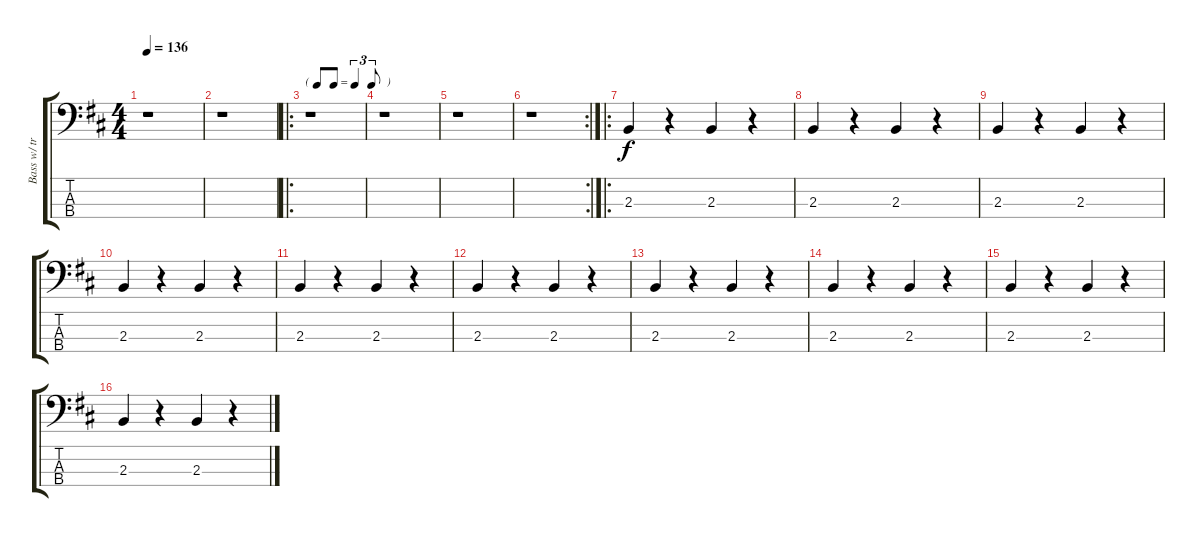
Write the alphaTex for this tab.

\track ("Bass w/ treble rolled off" "Bass w/ tr") {instrument fretlessbass}
\staff {score tabs}
\tuning (G2 D2 A1 E1) {hide}
\ts (4 4)
\tempo 136
\clef f4
\ks d
r.1{dy f instrument fretlessbass} |
r.1 |
\ro
\tf triplet8th
r.1 |
r.1 |
r.1 |
\rc 2
r.1 |
\ro
2.3.4 r.4 2.3.4 r.4 |
2.3.4 r.4 2.3.4 r.4 |
2.3.4 r.4 2.3.4 r.4 |
2.3.4 r.4 2.3.4 r.4 |
2.3.4 r.4 2.3.4 r.4 |
2.3.4 r.4 2.3.4 r.4 |
2.3.4 r.4 2.3.4 r.4 |
2.3.4 r.4 2.3.4 r.4 |
2.3.4 r.4 2.3.4 r.4 |
2.3.4 r.4 2.3.4 r.4
